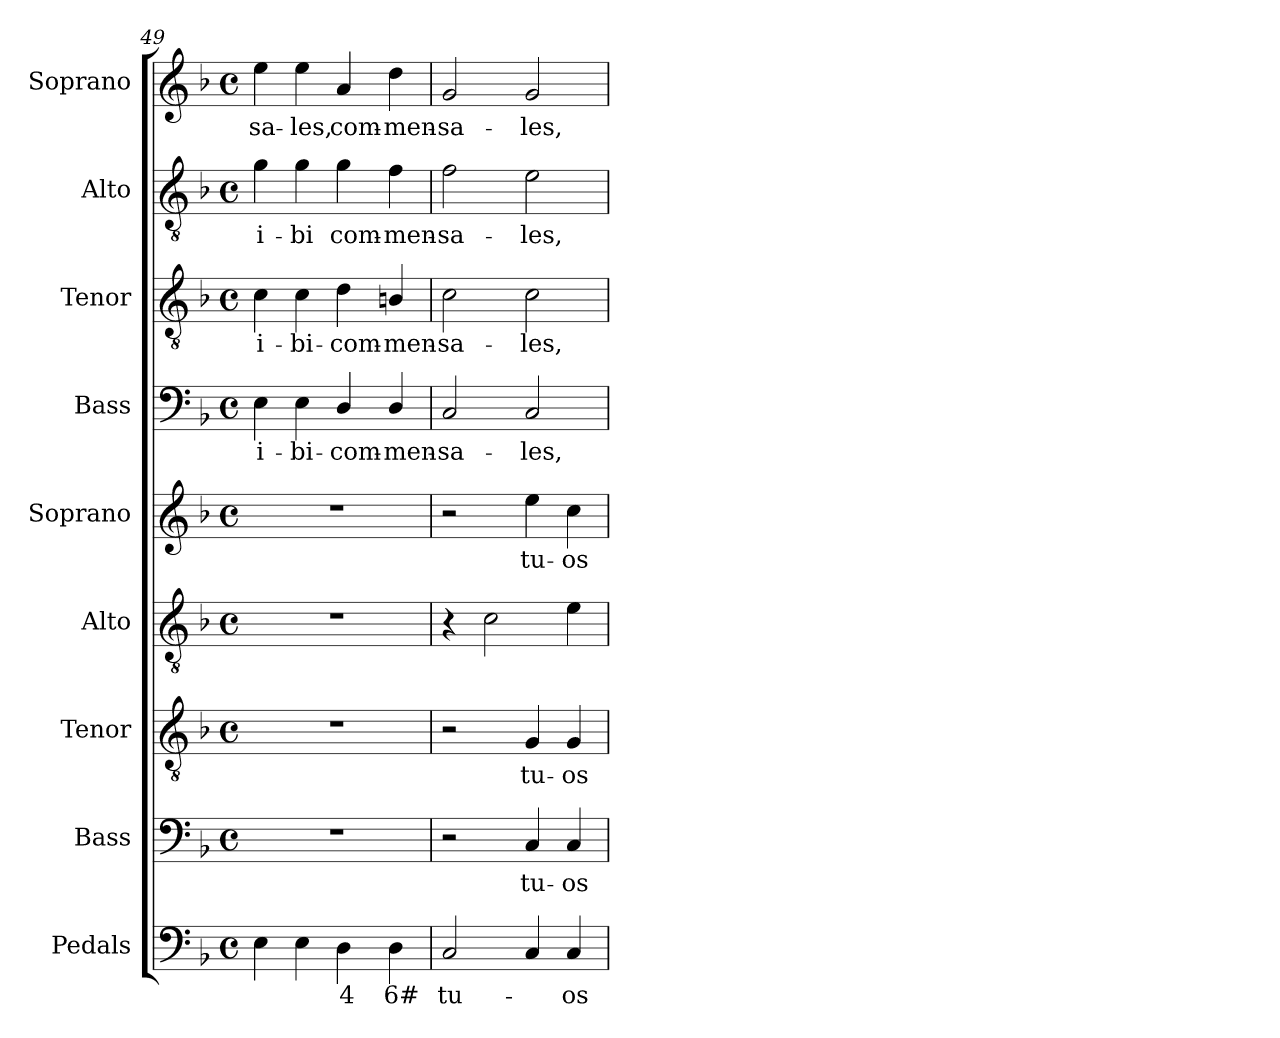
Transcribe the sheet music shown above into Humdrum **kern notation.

**kern	**text	**kern	**text	**kern	**text	**kern	**kern	**text	**kern	**text	**kern	**text	**kern	**text	**kern	**text
*part9	*part9	*part8	*part8	*part7	*part7	*part6	*part5	*part5	*part4	*part4	*part3	*part3	*part2	*part2	*part1	*part1
*staff9	*staff9	*staff8	*staff8	*staff7	*staff7	*staff6	*staff5	*staff5	*staff4	*staff4	*staff3	*staff3	*staff2	*staff2	*staff1	*staff1
*I"Pedals	*	*I"Bass	*	*I"Tenor	*	*I"Alto	*I"Soprano	*	*I"Bass	*	*I"Tenor	*	*I"Alto	*	*I"Soprano	*
*I'Ped.	*	*I'B.	*	*I'T.	*	*I'A.	*I'S.	*	*I'B.	*	*I'T.	*	*I'A.	*	*I'S.	*
!!LO:LB:g=z
*clefF4	*	*clefF4	*	*clefGv2	*	*clefGv2	*clefG2	*	*clefF4	*	*clefGv2	*	*clefGv2	*	*clefG2	*
*	*	*	*	*ITrd7c12	*	*ITrd7c12	*	*	*	*	*ITrd7c12	*	*ITrd7c12	*	*	*
*k[b-]	*	*k[b-]	*	*k[b-]	*	*k[b-]	*k[b-]	*	*k[b-]	*	*k[b-]	*	*k[b-]	*	*k[b-]	*
*F:	*	*F:	*	*F:	*	*F:	*F:	*	*F:	*	*F:	*	*F:	*	*F:	*
*M4/4	*	*M4/4	*	*M4/4	*	*M4/4	*M4/4	*	*M4/4	*	*M4/4	*	*M4/4	*	*M4/4	*
*met(c)	*	*met(c)	*	*met(c)	*	*met(c)	*met(c)	*	*met(c)	*	*met(c)	*	*met(c)	*	*met(c)	*
=49	=49	=49	=49	=49	=49	=49	=49	=49	=49	=49	=49	=49	=49	=49	=49	=49
!	!	!	!	!	!	!	!	!	!	!LO:LY:b:color=#000000	!	!	!	!	!	!
!	!	!	!	!	!	!	!	!	!	!	!	!LO:LY:b:color=#000000	!	!	!	!
!	!	!	!	!	!	!	!	!	!	!	!	!	!	!LO:LY:b:color=#000000	!	!
!	!	!	!	!	!	!	!	!	!	!	!	!	!	!	!	!LO:LY:b:color=#000000
4Ei\	.	1r	.	1r	.	1r	1r	.	4Ei\	i-	4Ci\	i-	4Gi\	i-	4eei\	-sa-
!	!	!	!	!	!	!	!	!	!	!LO:LY:b:color=#000000	!	!	!	!	!	!
!	!	!	!	!	!	!	!	!	!	!	!	!LO:LY:b:color=#000000	!	!	!	!
!	!	!	!	!	!	!	!	!	!	!	!	!	!	!LO:LY:b:color=#000000	!	!
!	!	!	!	!	!	!	!	!	!	!	!	!	!	!	!	!LO:LY:b:color=#000000
4Ei\	.	.	.	.	.	.	.	.	4Ei\	-bi-	4Ci\	-bi-	4Gi\	-bi	4eei\	-les,
!	!LO:LY:b:color=#000000	!	!	!	!	!	!	!	!	!	!	!	!	!	!	!
!	!	!	!	!	!	!	!	!	!	!LO:LY:b:color=#000000	!	!	!	!	!	!
!	!	!	!	!	!	!	!	!	!	!	!	!LO:LY:b:color=#000000	!	!	!	!
!	!	!	!	!	!	!	!	!	!	!	!	!	!	!LO:LY:b:color=#000000	!	!
!	!	!	!	!	!	!	!	!	!	!	!	!	!	!	!	!LO:LY:b:color=#000000
4Di\	4	.	.	.	.	.	.	.	4Di/	-com-	4Di\	-com-	4Gi\	com-	4ai/	com-
!	!LO:LY:b:color=#000000	!	!	!	!	!	!	!	!	!	!	!	!	!	!	!
!	!	!	!	!	!	!	!	!	!	!LO:LY:b:color=#000000	!	!	!	!	!	!
!	!	!	!	!	!	!	!	!	!	!	!	!LO:LY:b:color=#000000	!	!	!	!
!	!	!	!	!	!	!	!	!	!	!	!	!	!	!LO:LY:b:color=#000000	!	!
!	!	!	!	!	!	!	!	!	!	!	!	!	!	!	!	!LO:LY:b:color=#000000
4Di\	6#	.	.	.	.	.	.	.	4Di/	-men-	4BBni/	-men-	4Fi\	-men-	4ddi\	-men-
=50	=50	=50	=50	=50	=50	=50	=50	=50	=50	=50	=50	=50	=50	=50	=50	=50
!	!LO:LY:a:color=#000000	!	!	!	!	!	!	!	!	!	!	!	!	!	!	!
!	!	!	!	!	!	!	!	!	!	!LO:LY:b:color=#000000	!	!	!	!	!	!
!	!	!	!	!	!	!	!	!	!	!	!	!LO:LY:b:color=#000000	!	!	!	!
!	!	!	!	!	!	!	!	!	!	!	!	!	!	!LO:LY:b:color=#000000	!	!
!	!	!	!	!	!	!	!	!	!	!	!	!	!	!	!	!LO:LY:b:color=#000000
2Ci/	tu-	2r	.	2r	.	4r	2r	.	2Ci/	-sa-	2Ci\	-sa-	2Fi\	-sa-	2gi/	-sa-
.	.	.	.	.	.	2Ci\	.	.	.	.	.	.	.	.	.	.
!	!	!	!LO:LY:b:color=#000000	!	!	!	!	!	!	!	!	!	!	!	!	!
!	!	!	!	!	!LO:LY:b:color=#000000	!	!	!	!	!	!	!	!	!	!	!
!	!	!	!	!	!	!	!	!LO:LY:b:color=#000000	!	!	!	!	!	!	!	!
!	!	!	!	!	!	!	!	!	!	!LO:LY:b:color=#000000	!	!	!	!	!	!
!	!	!	!	!	!	!	!	!	!	!	!	!LO:LY:b:color=#000000	!	!	!	!
!	!	!	!	!	!	!	!	!	!	!	!	!	!	!LO:LY:b:color=#000000	!	!
!	!	!	!	!	!	!	!	!	!	!	!	!	!	!	!	!LO:LY:b:color=#000000
4Ci/	.	4Ci/	tu-	4GGi/	tu-	.	4eei\	tu-	2Ci/	-les,	2Ci\	-les,	2Ei\	-les,	2gi/	-les,
!	!LO:LY:a:color=#000000	!	!	!	!	!	!	!	!	!	!	!	!	!	!	!
!	!	!	!LO:LY:b:color=#000000	!	!	!	!	!	!	!	!	!	!	!	!	!
!	!	!	!	!	!LO:LY:b:color=#000000	!	!	!	!	!	!	!	!	!	!	!
!	!	!	!	!	!	!	!	!LO:LY:b:color=#000000	!	!	!	!	!	!	!	!
4Ci/	-os	4Ci/	-os	4GGi/	-os	4Ei\	4cci\	-os	.	.	.	.	.	.	.	.
=	=	=	=	=	=	=	=	=	=	=	=	=	=	=	=	=
*-	*-	*-	*-	*-	*-	*-	*-	*-	*-	*-	*-	*-	*-	*-	*-	*-
